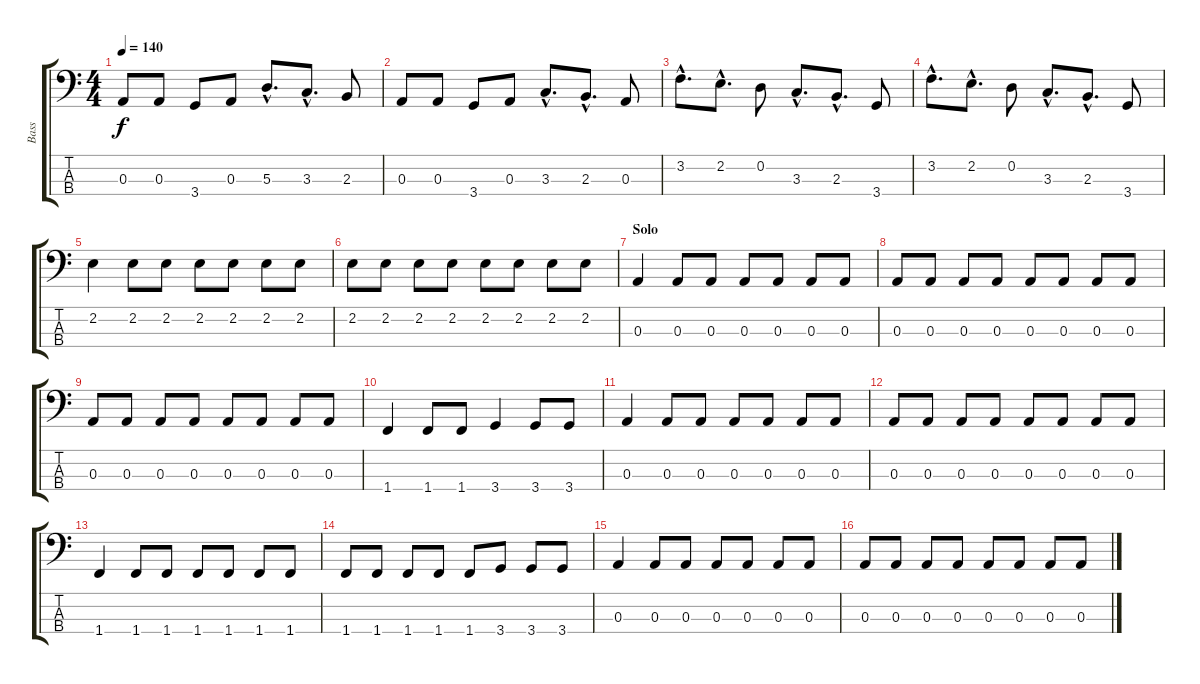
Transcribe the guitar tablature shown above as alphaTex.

\track ("Bass" "Bass") {instrument electricbassfinger}
\staff {score tabs}
\tuning (G2 D2 A1 E1) {hide}
\ts (4 4)
\tempo 140
\clef f4
\ks c
0.3.8{dy f} 0.3.8 3.4.8 0.3.8 5.3{hac}.8{d} 3.3{hac}.8{d} 2.3.8 |
0.3.8 0.3.8 3.4.8 0.3.8 3.3{hac}.8{d} 2.3{hac}.8{d} 0.3.8 |
3.2{hac}.8{d} 2.2{hac}.8{d} 0.2.8 3.3{hac}.8{d} 2.3{hac}.8{d} 3.4.8 |
3.2{hac}.8{d} 2.2{hac}.8{d} 0.2.8 3.3{hac}.8{d} 2.3{hac}.8{d} 3.4.8 |
2.2.4 2.2.8 2.2.8 2.2.8 2.2.8 2.2.8 2.2.8 |
2.2.8 2.2.8 2.2.8 2.2.8 2.2.8 2.2.8 2.2.8 2.2.8 |
\section ("" "Solo")
0.3.4 0.3.8 0.3.8 0.3.8 0.3.8 0.3.8 0.3.8 |
0.3.8 0.3.8 0.3.8 0.3.8 0.3.8 0.3.8 0.3.8 0.3.8 |
0.3.8 0.3.8 0.3.8 0.3.8 0.3.8 0.3.8 0.3.8 0.3.8 |
1.4.4 1.4.8 1.4.8 3.4.4 3.4.8 3.4.8 |
0.3.4 0.3.8 0.3.8 0.3.8 0.3.8 0.3.8 0.3.8 |
0.3.8 0.3.8 0.3.8 0.3.8 0.3.8 0.3.8 0.3.8 0.3.8 |
1.4.4 1.4.8 1.4.8 1.4.8 1.4.8 1.4.8 1.4.8 |
1.4.8 1.4.8 1.4.8 1.4.8 1.4.8 3.4.8 3.4.8 3.4.8 |
0.3.4 0.3.8 0.3.8 0.3.8 0.3.8 0.3.8 0.3.8 |
0.3.8 0.3.8 0.3.8 0.3.8 0.3.8 0.3.8 0.3.8 0.3.8
